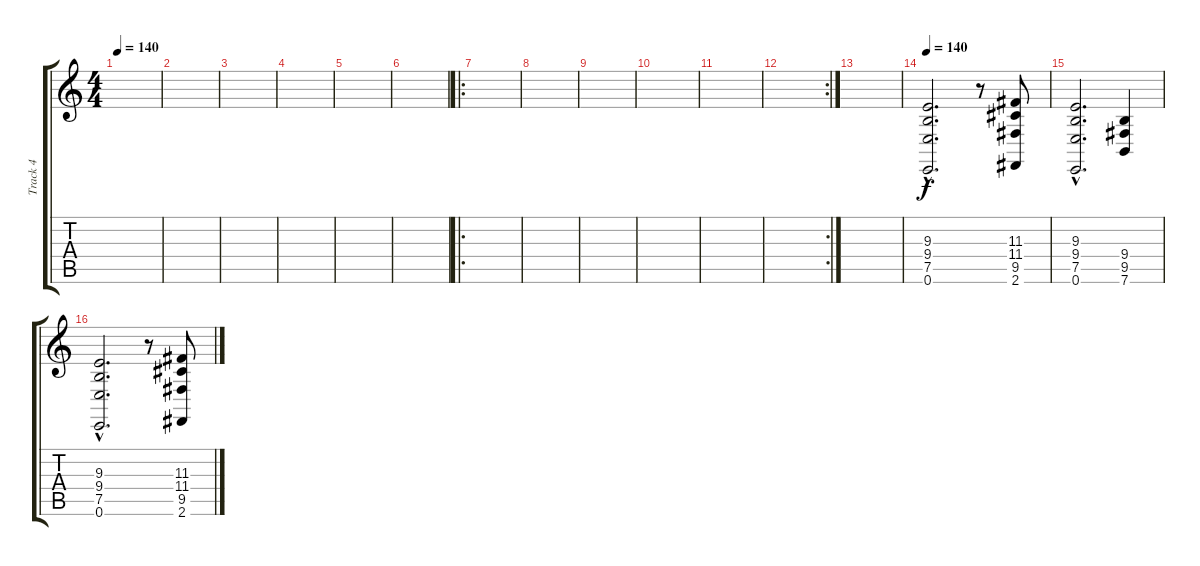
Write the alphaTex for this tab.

\track ("Track 4" "Track 4") {instrument tubularbells}
\staff {score tabs}
\tuning (E4 B3 G3 D3 A2 E2) {hide}
\ts (4 4)
\tempo 140
\clef g2
\ks c
|
|
|
|
|
|
\ro
|
|
|
|
|
\rc 2
|
|
\tempo 140
(9.3{hac} 9.4{hac} 7.5{hac} 0.6{hac}).2{d} r.8 (11.3 11.4 9.5 2.6).8 |
(9.3{hac} 9.4{hac} 7.5{hac} 0.6{hac}).2{d} (9.4 9.5 7.6).4 |
(9.3{hac} 9.4{hac} 7.5{hac} 0.6{hac}).2{d} r.8 (11.3 11.4 9.5 2.6).8
